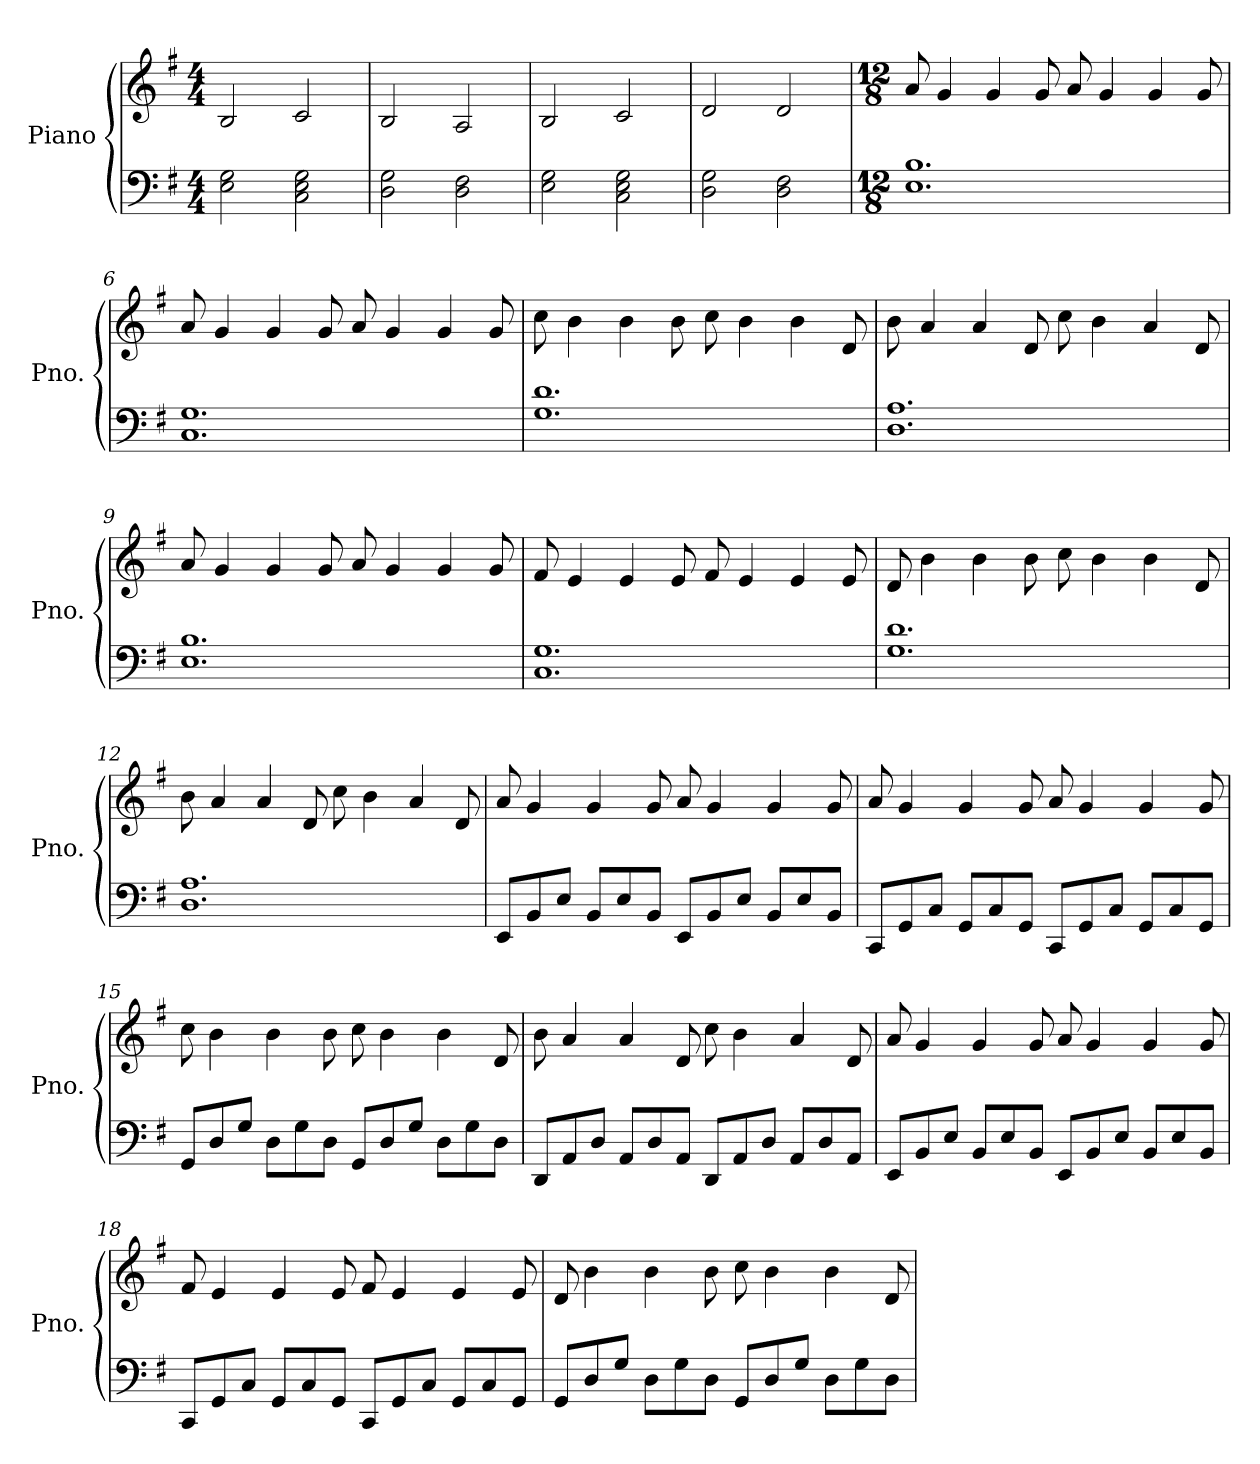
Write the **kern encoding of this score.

**kern	**kern
*part1	*part1
*staff2	*staff1
*I"Piano	*
*I'Pno.	*
*clefF4	*clefG2
*k[f#]	*k[f#]
*M4/4	*M4/4
*MM40	*MM40
=1	=1
2E\ 2G\	2B/
2C\ 2E\ 2G\	2c/
=2	=2
2D\ 2G\	2B/
2D\ 2F#\	2A/
=3	=3
2E\ 2G\	2B/
2C\ 2E\ 2G\	2c/
=4	=4
2D\ 2G\	2d/
2D\ 2F#\	2d/
=5	=5
*M12/8	*M12/8
*	*MM113
1.E 1.B	8a/
.	4g/
.	4g/
.	8g/
.	8a/
.	4g/
.	4g/
.	8g/
=6	=6
1.C 1.G	8a/
.	4g/
.	4g/
.	8g/
.	8a/
.	4g/
.	4g/
.	8g/
=7	=7
1.G 1.d	8cc\
.	4b\
.	4b\
.	8b\
.	8cc\
.	4b\
.	4b\
.	8d/
!!LO:LB:g=z
=8	=8
1.D 1.A	8b\
.	4a/
.	4a/
.	8d/
.	8cc\
.	4b\
.	4a/
.	8d/
=9	=9
1.E 1.B	8a/
.	4g/
.	4g/
.	8g/
.	8a/
.	4g/
.	4g/
.	8g/
=10	=10
1.C 1.G	8f#/
.	4e/
.	4e/
.	8e/
.	8f#/
.	4e/
.	4e/
.	8e/
=11	=11
1.G 1.d	8d/
.	4b\
.	4b\
.	8b\
.	8cc\
.	4b\
.	4b\
.	8d/
=12	=12
1.D 1.A	8b\
.	4a/
.	4a/
.	8d/
.	8cc\
.	4b\
.	4a/
.	8d/
!!LO:LB:g=z
=13	=13
8EE/L	8a/
8BB/	4g/
8E/J	.
8BB/L	4g/
8E/	.
8BB/J	8g/
8EE/L	8a/
8BB/	4g/
8E/J	.
8BB/L	4g/
8E/	.
8BB/J	8g/
=14	=14
8CC/L	8a/
8GG/	4g/
8C/J	.
8GG/L	4g/
8C/	.
8GG/J	8g/
8CC/L	8a/
8GG/	4g/
8C/J	.
8GG/L	4g/
8C/	.
8GG/J	8g/
=15	=15
8GG/L	8cc\
8D/	4b\
8G/J	.
8D\L	4b\
8G\	.
8D\J	8b\
8GG/L	8cc\
8D/	4b\
8G/J	.
8D\L	4b\
8G\	.
8D\J	8d/
!!LO:LB:g=z
=16	=16
8DD/L	8b\
8AA/	4a/
8D/J	.
8AA/L	4a/
8D/	.
8AA/J	8d/
8DD/L	8cc\
8AA/	4b\
8D/J	.
8AA/L	4a/
8D/	.
8AA/J	8d/
=17	=17
8EE/L	8a/
8BB/	4g/
8E/J	.
8BB/L	4g/
8E/	.
8BB/J	8g/
8EE/L	8a/
8BB/	4g/
8E/J	.
8BB/L	4g/
8E/	.
8BB/J	8g/
=18	=18
8CC/L	8f#/
8GG/	4e/
8C/J	.
8GG/L	4e/
8C/	.
8GG/J	8e/
8CC/L	8f#/
8GG/	4e/
8C/J	.
8GG/L	4e/
8C/	.
8GG/J	8e/
!!LO:LB:g=z
=19	=19
8GG/L	8d/
8D/	4b\
8G/J	.
8D\L	4b\
8G\	.
8D\J	8b\
8GG/L	8cc\
8D/	4b\
8G/J	.
8D\L	4b\
8G\	.
8D\J	8d/
=	=
*-	*-
